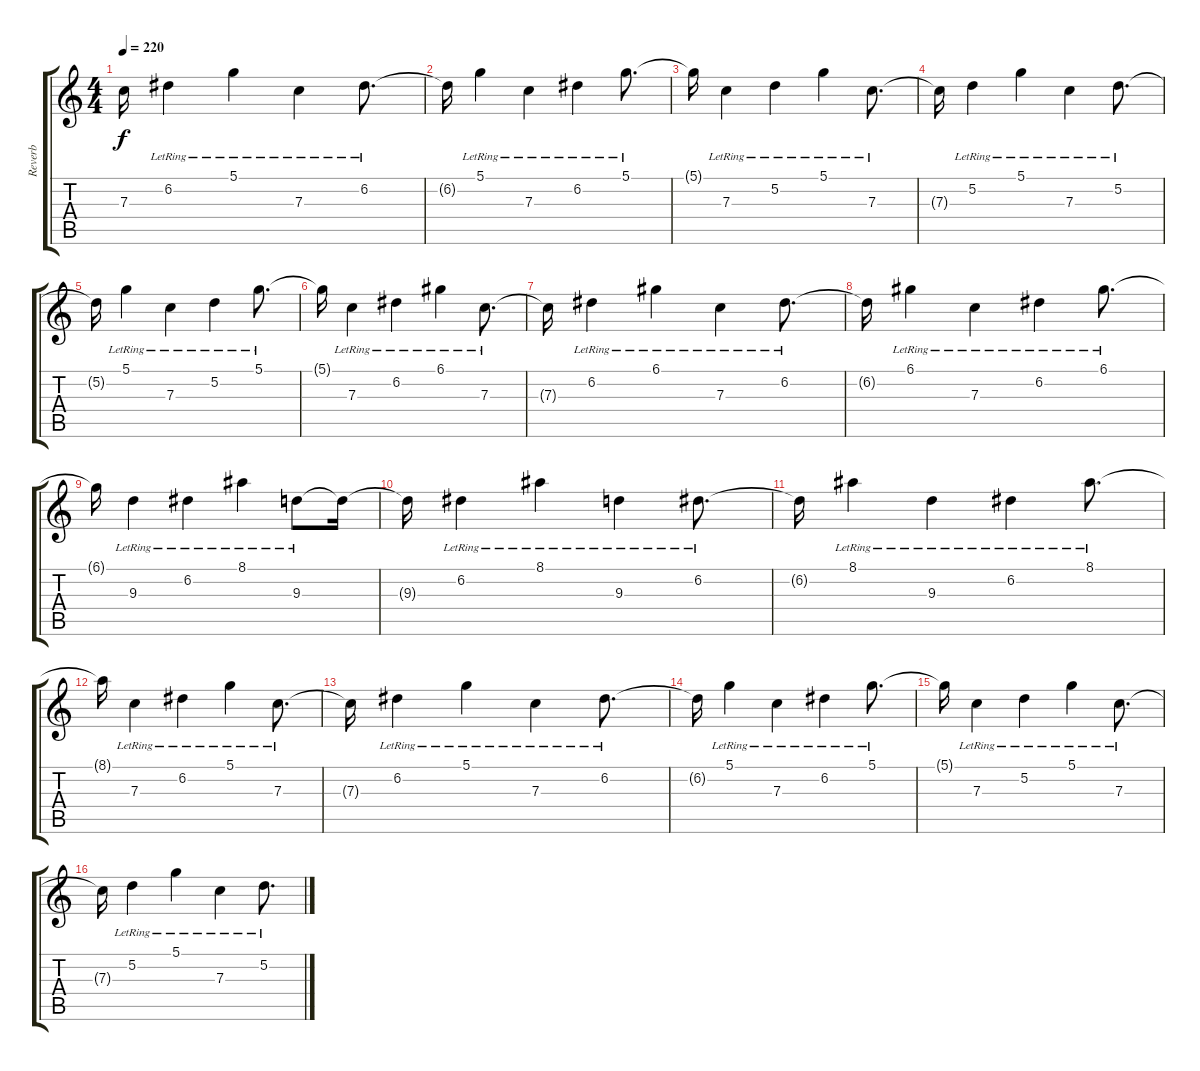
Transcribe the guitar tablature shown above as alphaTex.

\track ("Reverb" "Reverb") {instrument electricguitarjazz}
\staff {score tabs}
\tuning (D4 A3 F3 C3 G2 C2) {hide}
\ts (4 4)
\tempo 220
\clef g2
\ks c
7.3{t}.16{dy f} 6.2{lr}.4 5.1{lr}.4 7.3{lr}.4 6.2{lr}.8{d} |
6.2{t}.16 5.1{lr}.4 7.3{lr}.4 6.2{lr}.4 5.1{lr}.8{d} |
5.1{t}.16 7.3{lr}.4 5.2{lr}.4 5.1{lr}.4 7.3{lr}.8{d} |
7.3{t}.16 5.2{lr}.4 5.1{lr}.4 7.3{lr}.4 5.2{lr}.8{d} |
5.2{t}.16 5.1{lr}.4 7.3{lr}.4 5.2{lr}.4 5.1{lr}.8{d} |
5.1{t}.16 7.3{lr}.4 6.2{lr}.4 6.1{lr}.4 7.3{lr}.8{d} |
7.3{t}.16 6.2{lr}.4 6.1{lr}.4 7.3{lr}.4 6.2{lr}.8{d} |
6.2{t}.16 6.1{lr}.4 7.3{lr}.4 6.2{lr}.4 6.1{lr}.8{d} |
6.1{t}.16 9.3{lr}.4 6.2{lr}.4 8.1{lr}.4 9.3{lr}.8 9.3{t}.16 |
9.3{t}.16 6.2{lr}.4 8.1{lr}.4 9.3{lr}.4 6.2{lr}.8{d} |
6.2{t}.16 8.1{lr}.4 9.3{lr}.4 6.2{lr}.4 8.1{lr}.8{d} |
8.1{t}.16 7.3{lr}.4 6.2{lr}.4 5.1{lr}.4 7.3{lr}.8{d} |
7.3{t}.16 6.2{lr}.4 5.1{lr}.4 7.3{lr}.4 6.2{lr}.8{d} |
6.2{t}.16 5.1{lr}.4 7.3{lr}.4 6.2{lr}.4 5.1{lr}.8{d} |
5.1{t}.16 7.3{lr}.4 5.2{lr}.4 5.1{lr}.4 7.3{lr}.8{d} |
7.3{t}.16 5.2{lr}.4 5.1{lr}.4 7.3{lr}.4 5.2{lr}.8{d}
